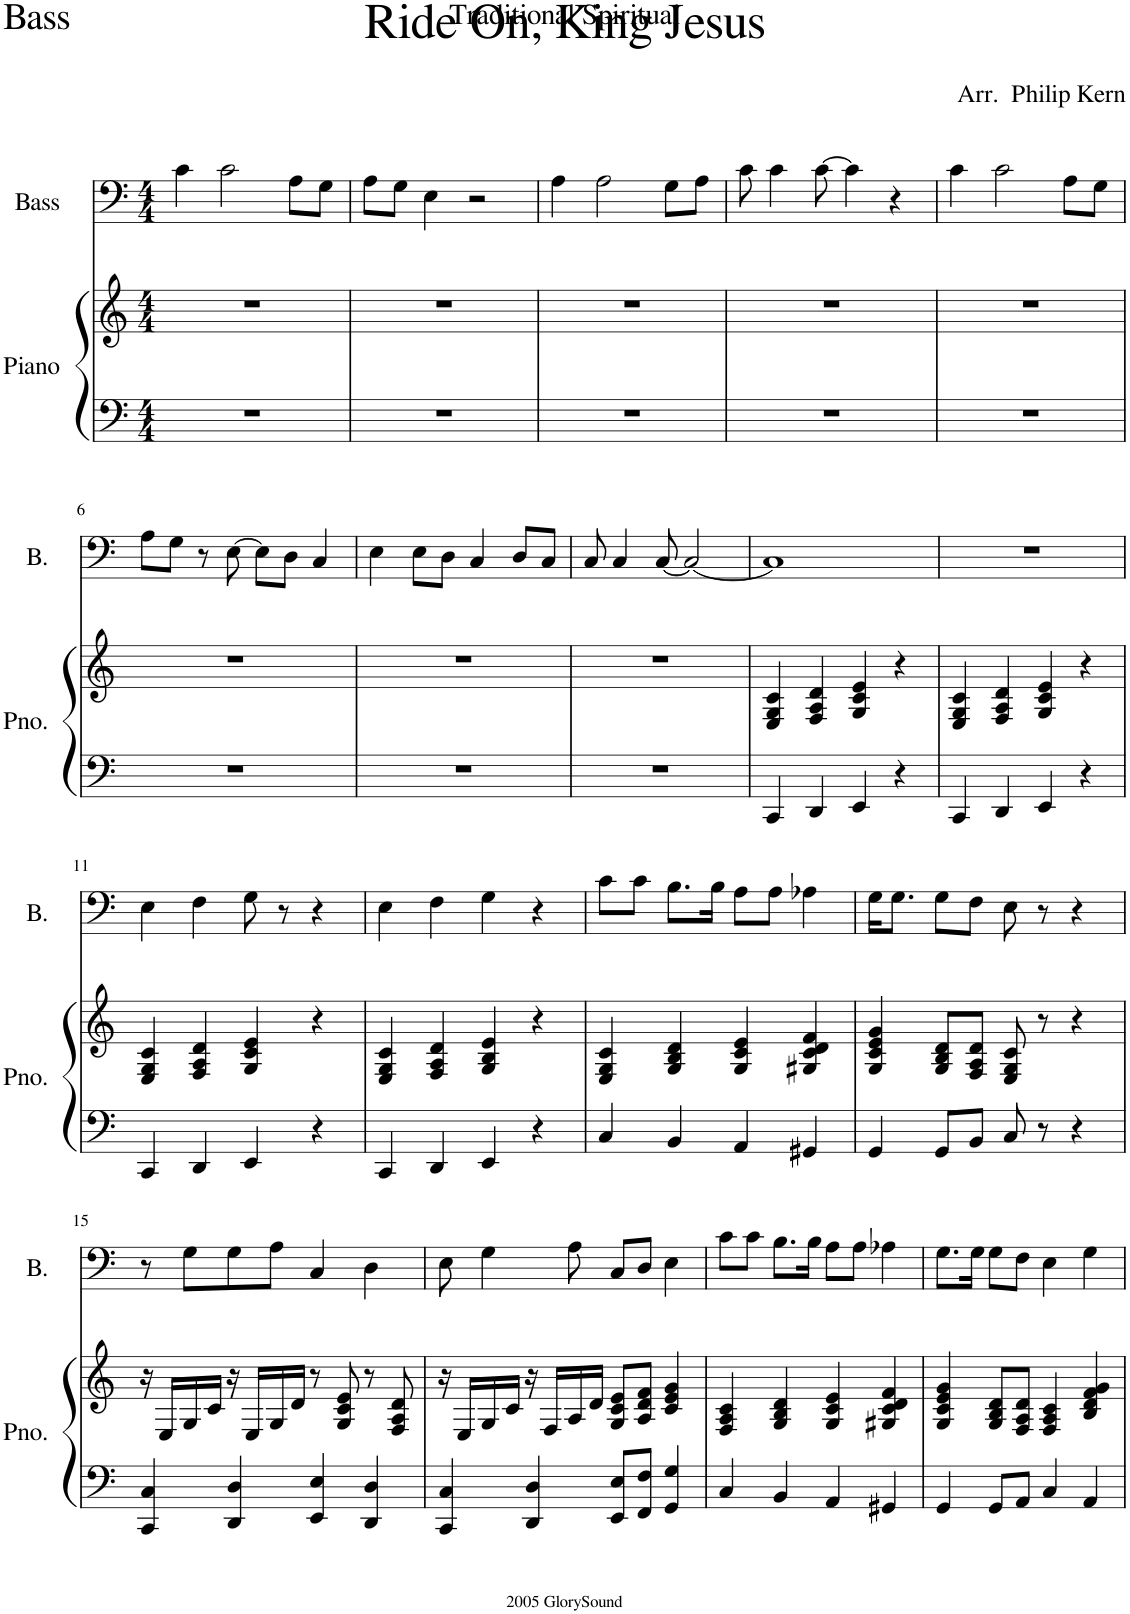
**kern	**kern	**kern
*part2	*part2	*part1
*staff3	*staff2	*staff1
*I"Piano	*	*I"Bass
*I'Pno.	*	*I'B.
*clefF4	*clefG2	*clefF4
*k[]	*k[]	*k[]
*M4/4	*M4/4	*M4/4
=1	=1	=1
1r	1r	4c\
.	.	2c\
.	.	8A\L
.	.	8G\J
=2	=2	=2
1r	1r	8A\L
.	.	8G\J
.	.	4E\
.	.	2r
=3	=3	=3
1r	1r	4A\
.	.	2A\
.	.	8G\L
.	.	8A\J
=4	=4	=4
1r	1r	8c\
.	.	4c\
.	.	[8c\
.	.	4c\]
.	.	4r
=5	=5	=5
1r	1r	4c\
.	.	2c\
.	.	8A\L
.	.	8G\J
!!LO:LB:g=z
=6	=6	=6
1r	1r	8A\L
.	.	8G\J
.	.	8r
.	.	[8E\
.	.	8E\L]
.	.	8D\J
.	.	4C/
=7	=7	=7
1r	1r	4E\
.	.	8E\L
.	.	8D\J
.	.	4C/
.	.	8D/L
.	.	8C/J
=8	=8	=8
1r	1r	8C/
.	.	4C/
.	.	[8C/
.	.	2C/_
=9	=9	=9
4CC/	4E/ 4G/ 4c/	1C]
4DD/	4F/ 4A/ 4d/	.
4EE/	4G/ 4c/ 4e/	.
4r	4r	.
=10	=10	=10
4CC/	4E/ 4G/ 4c/	1r
4DD/	4F/ 4A/ 4d/	.
4EE/	4G/ 4c/ 4e/	.
4r	4r	.
!!LO:LB:g=z
=11	=11	=11
4CC/	4E/ 4G/ 4c/	4E\
4DD/	4F/ 4A/ 4d/	4F\
4EE/	4G/ 4c/ 4e/	8G\
.	.	8r
4r	4r	4r
=12	=12	=12
4CC/	4E/ 4G/ 4c/	4E\
4DD/	4F/ 4A/ 4d/	4F\
4EE/	4G/ 4B/ 4e/	4G\
4r	4r	4r
=13	=13	=13
4C/	4E/ 4G/ 4c/	8c\L
.	.	8c\J
4BB/	4G/ 4B/ 4d/	8.B\L
.	.	16B\Jk
4AA/	4G/ 4c/ 4e/	8A\L
.	.	8A\J
4GG#X/	4G#X/ 4c/ 4d/ 4f/	4A-X\
=14	=14	=14
4GG/	4G/ 4c/ 4e/ 4g/	16G\KL
.	.	8.G\J
8GG/L	8G/ 8B/ 8d/L	8G\L
8BB/J	8F/ 8A/ 8d/J	8F\J
8C/	8E/ 8G/ 8c/	8E\
8r	8r	8r
4r	4r	4r
!!LO:LB:g=z
=15	=15	=15
4CC/ 4C/	16r	8r
.	16E/LL	.
.	16G/	8G\L
.	16c/JJ	.
4DD/ 4D/	16r	8G\
.	16E/LL	.
.	16G/	8A\J
.	16d/JJ	.
4EE/ 4E/	8r	4C/
.	8G/ 8c/ 8e/	.
4DD/ 4D/	8r	4D\
.	8F/ 8A/ 8d/	.
=16	=16	=16
4CC/ 4C/	16r	8E\
.	16E/LL	.
.	16G/	4G\
.	16c/JJ	.
4DD/ 4D/	16r	.
.	16F/LL	.
.	16A/	8A\
.	16d/JJ	.
8EE/ 8E/L	8G/ 8c/ 8e/L	8C/L
8FF/ 8F/J	8A/ 8d/ 8f/J	8D/J
4GG/ 4G/	4c/ 4e/ 4g/	4E\
=17	=17	=17
4C/	4F/ 4A/ 4c/	8c\L
.	.	8c\J
4BB/	4G/ 4B/ 4d/	8.B\L
.	.	16B\Jk
4AA/	4G/ 4c/ 4e/	8A\L
.	.	8A\J
4GG#X/	4G#X/ 4c/ 4d/ 4f/	4A-X\
=18	=18	=18
4GG/	4G/ 4c/ 4e/ 4g/	8.G\L
.	.	16G\Jk
8GG/L	8G/ 8B/ 8d/L	8G\L
8AA/J	8F/ 8A/ 8d/J	8F\J
4C/	4F/ 4A/ 4c/	4E\
4AA/	4B/ 4d/ 4f/ 4g/	4G\
=	=	=
*-	*-	*-
